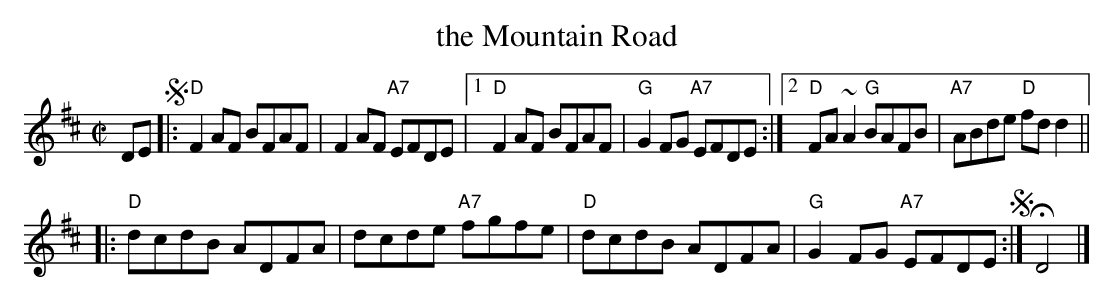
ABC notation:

X:1
T:the Mountain Road
M:C|
L:1/8
K:D
DE !segno!|:\
"D"F2AF BFAF | F2AF "A7"EFDE |\
[1 "D"F2AF    BFAF | "G"G2FG "A7"EFDE :|\
[2 "D"FA~A2 "G"BAFB | "A7"ABde "D"fdd2 ||
|:\
"D"dcdB ADFA | dcde "A7"fgfe | "D"dcdB ADFA |\
"G"G2 FG "A7"EFDE !segno!:| HD4 |]
